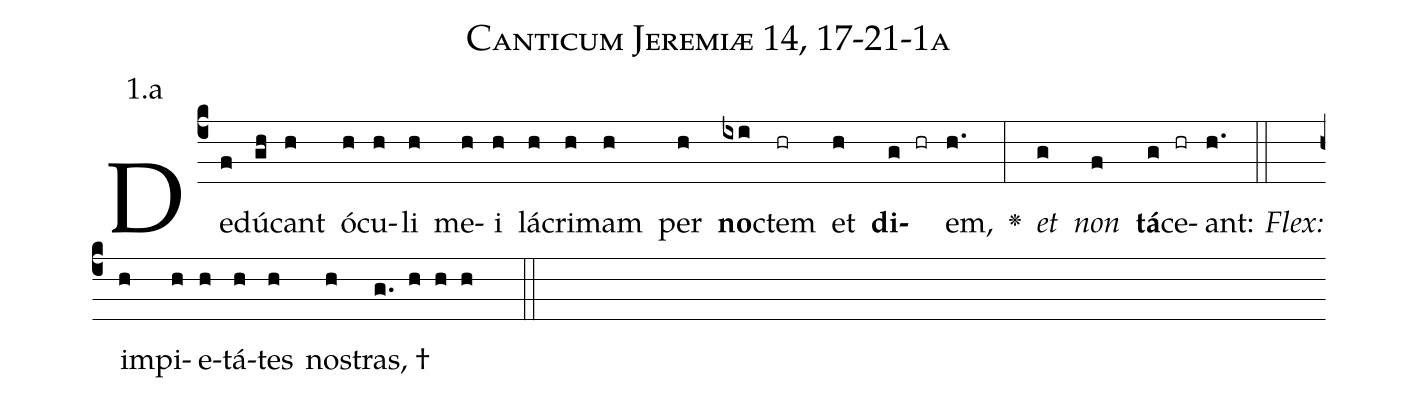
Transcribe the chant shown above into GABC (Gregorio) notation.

name: Canticum Jeremiæ 14, 17-21-1a;
annotation: 1.a;
%%
(c4)De(f)dú(gh)cant(h) ó(h)cu(h)li(h) me(h)i(h) lá(h)cri(h)mam(h) per(h) <b>no</b>(ixi)ctem(hr) et(h) <b>di</b>(g hr)em,(h.) <v>\greheightstar</v>(:) <i>et</i>(g) <i>non</i>(f) <b>tá</b>(g)ce(hr)ant:(h.) (::)
<i>Flex:</i>()  im(h)pi(h)e(h)tá(h)tes(h) no(h)stras, †(g. h h h  ::)

%E(h) u(h) o(g) u(f) a(g) e.(h.) (::)
